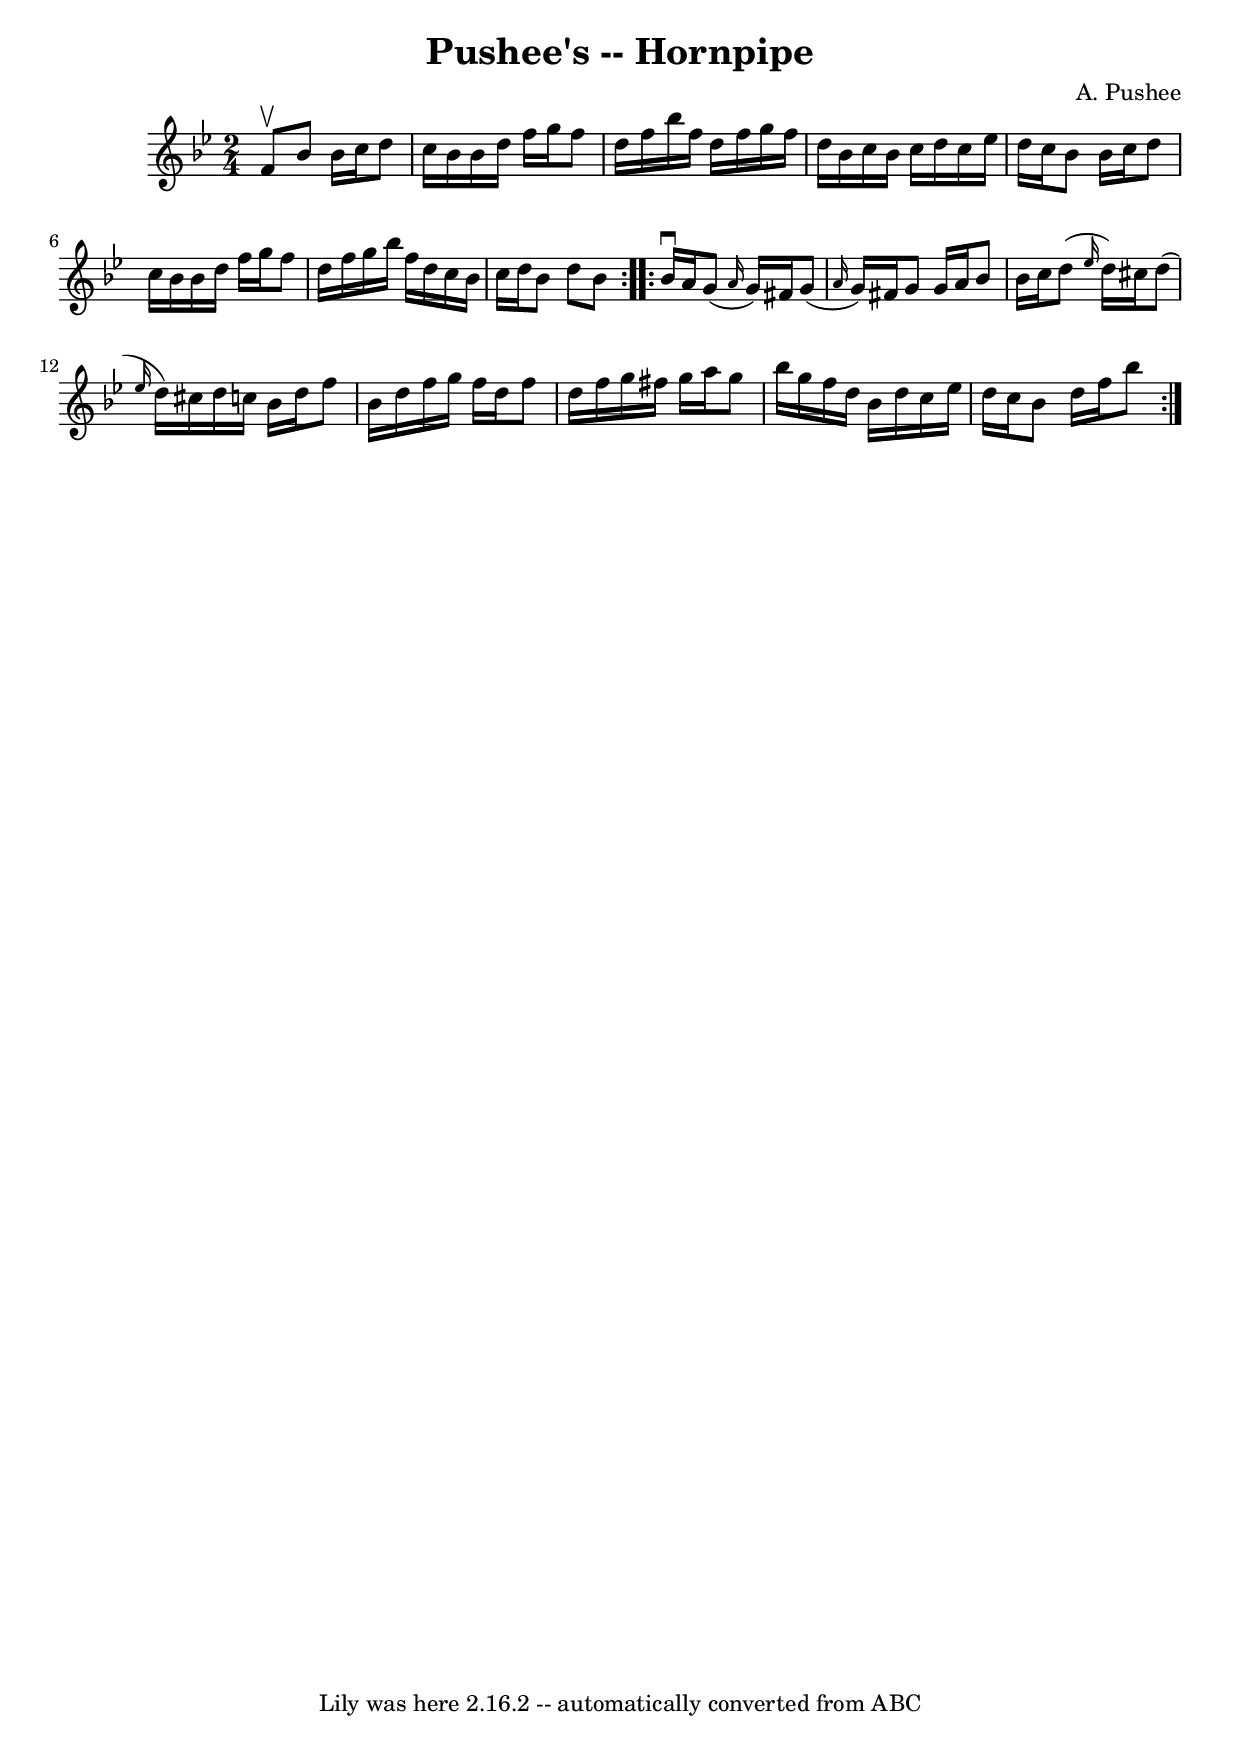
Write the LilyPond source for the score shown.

\version "2.16.2"
\include "Mammoth.ily"
\header {
  %% book = "Cole's 1000 Fiddle Tunes"
  composer = "A. Pushee"
  crossRefNumber = "1"
  footnotes = ""
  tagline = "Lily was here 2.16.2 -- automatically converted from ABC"
  title = "Pushee's -- Hornpipe"

}
voicedefault =  {



  \repeat volta 2 {

    \time 2/4 
    \key bes \major f'8^\upbow |
    bes'8 bes'16 c''16    
    d''8 c''16 bes'16  |
    bes'16 d''16 f''16 g''16 f''8   
    d''16 f''16  |
    bes''16 f''16 d''16 f''16 g''16    
    f''16 d''16 bes'16  |
    c''16 bes'16 c''16 d''16 c''16 
    ees''16 d''16 c''16  |
    bes'8 bes'16 c''16 d''8    
    c''16 bes'16  |
    bes'16 d''16 f''16 g''16 f''8 d''16  
    f''16  |
    g''16 bes''16 f''16 d''16 c''16 bes'16    
    c''16 d''16  |
    bes'8 d''8 bes'8  
  }     
  \repeat volta 2 {
    
    bes'16^\downbow a'16  |
    g'8 (\grace { a'16  
		} g'16)   
    fis'16 g'8 (\grace { a'16  
		       } g'16) fis'16  |
    g'8 g'16 
    a'16 bes'8 bes'16 c''16  |
    d''8 (\grace { ees''16  
		 }   
    d''16) cis''16 d''8 (\grace { ees''16  
				} d''16) cis''!16   |
    d''16 c''!16 bes'16 d''16 f''8 bes'16 d''16   |
    f''16 g''16 f''16 d''16 f''8 d''16 f''16   |
    g''16 fis''16 g''16 a''16 g''8 bes''16 g''16   |
    f''16 d''16 bes'16 d''16 c''16 ees''16 d''16    
    c''16  |
    bes'8 d''16 f''16 bes''8  
  }   

}

\score{
  <<

    \context Staff="default"
    {
      \voicedefault 
      
    }

  >>
  \layout {
    
  }
  \midi {
  }

}
